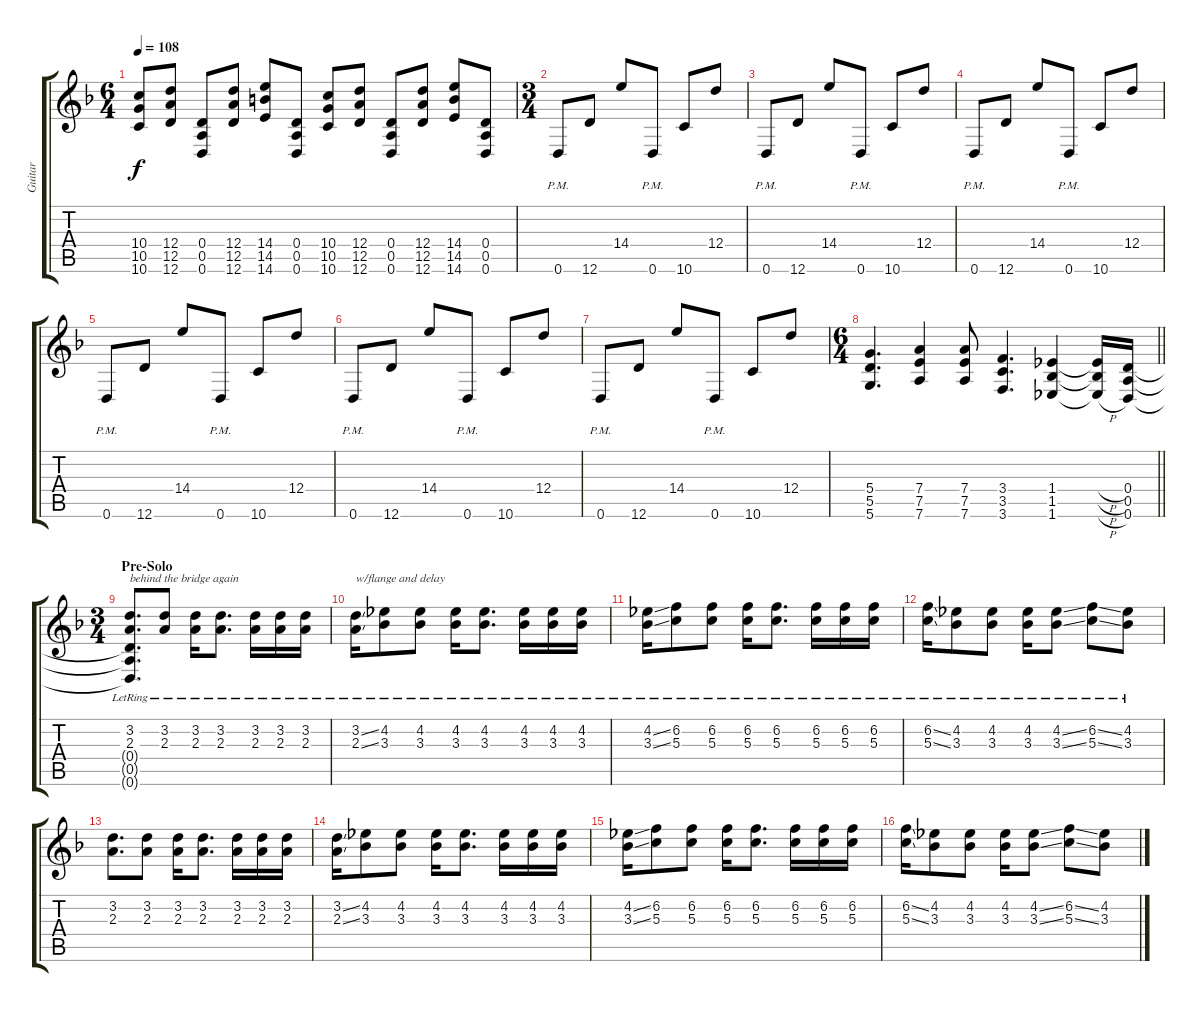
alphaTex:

\track ("Guitar" "Guitar") {instrument distortionguitar}
\staff {score tabs}
\tuning (E4 B3 G3 D3 A2 D2) {hide}
\ts (6 4)
\tempo 108
\clef g2
\ks dminor
(10.4 10.5 10.6).8{dy f} (12.4 12.5 12.6).8 (0.4 0.5 0.6).8 (12.4 12.5 12.6).8 (14.4 14.5 14.6).8 (0.4 0.5 0.6).8 (10.4 10.5 10.6).8 (12.4 12.5 12.6).8 (0.4 0.5 0.6).8 (12.4 12.5 12.6).8 (14.4 14.5 14.6).8 (0.4 0.5 0.6).8 |
\ts (3 4)
0.6{pm}.8 12.6.8 14.4.8 0.6{pm}.8 10.6.8 12.4.8 |
0.6{pm}.8 12.6.8 14.4.8 0.6{pm}.8 10.6.8 12.4.8 |
0.6{pm}.8 12.6.8 14.4.8 0.6{pm}.8 10.6.8 12.4.8 |
0.6{pm}.8 12.6.8 14.4.8 0.6{pm}.8 10.6.8 12.4.8 |
0.6{pm}.8 12.6.8 14.4.8 0.6{pm}.8 10.6.8 12.4.8 |
0.6{pm}.8 12.6.8 14.4.8 0.6{pm}.8 10.6.8 12.4.8 |
\ts (6 4)
\barLineRight lightlight
(5.4 5.5 5.6).4{d} (7.4 7.5 7.6).4 (7.4 7.5 7.6).8 (3.4 3.5 3.6).4{d} (1.4 1.5 1.6).4 (1.4{h t} 1.5{h t} 1.6{h t}).16 (0.4 0.5 0.6).16 |
\ts (3 4)
\section ("" "Pre-Solo")
(3.2{lr} 2.3{lr} 0.4{t} 0.5{t} 0.6{t}).8{d txt "behind the bridge again " volume 8} (3.2{lr} 2.3{lr}).8 (3.2{lr} 2.3{lr}).16 (3.2{lr} 2.3{lr}).8{d} (3.2{lr} 2.3{lr}).16 (3.2{lr} 2.3{lr}).16 (3.2{lr} 2.3{lr}).16 |
(3.2{ss lr} 2.3{ss lr}).16{txt "w/flange and delay"} (4.2{lr} 3.3{lr}).8 (4.2{lr} 3.3{lr}).8 (4.2{lr} 3.3{lr}).16 (4.2{lr} 3.3{lr}).8{d} (4.2{lr} 3.3{lr}).16 (4.2{lr} 3.3{lr}).16 (4.2{lr} 3.3{lr}).16 |
(4.2{ss lr} 3.3{ss lr}).16 (6.2{lr} 5.3{lr}).8 (6.2{lr} 5.3{lr}).8 (6.2{lr} 5.3{lr}).16 (6.2{lr} 5.3{lr}).8{d} (6.2{lr} 5.3{lr}).16 (6.2{lr} 5.3{lr}).16 (6.2{lr} 5.3{lr}).16 |
(6.2{ss lr} 5.3{ss lr}).16 (4.2{lr} 3.3{lr}).8 (4.2{lr} 3.3{lr}).8 (4.2{lr} 3.3{lr}).16 (4.2{ss lr} 3.3{ss lr}).8 (6.2{ss lr} 5.3{ss lr}).8 (4.2{lr} 3.3{lr}).8 |
(3.2 2.3).8{d} (3.2 2.3).8 (3.2 2.3).16 (3.2 2.3).8{d} (3.2 2.3).16 (3.2 2.3).16 (3.2 2.3).16 |
(3.2{ss} 2.3{ss}).16 (4.2 3.3).8 (4.2 3.3).8 (4.2 3.3).16 (4.2 3.3).8{d} (4.2 3.3).16 (4.2 3.3).16 (4.2 3.3).16 |
(4.2{ss} 3.3{ss}).16 (6.2 5.3).8 (6.2 5.3).8 (6.2 5.3).16 (6.2 5.3).8{d} (6.2 5.3).16 (6.2 5.3).16 (6.2 5.3).16 |
(6.2{ss} 5.3{ss}).16 (4.2 3.3).8 (4.2 3.3).8 (4.2 3.3).16 (4.2{ss} 3.3{ss}).8 (6.2{ss} 5.3{ss}).8 (4.2 3.3).8
